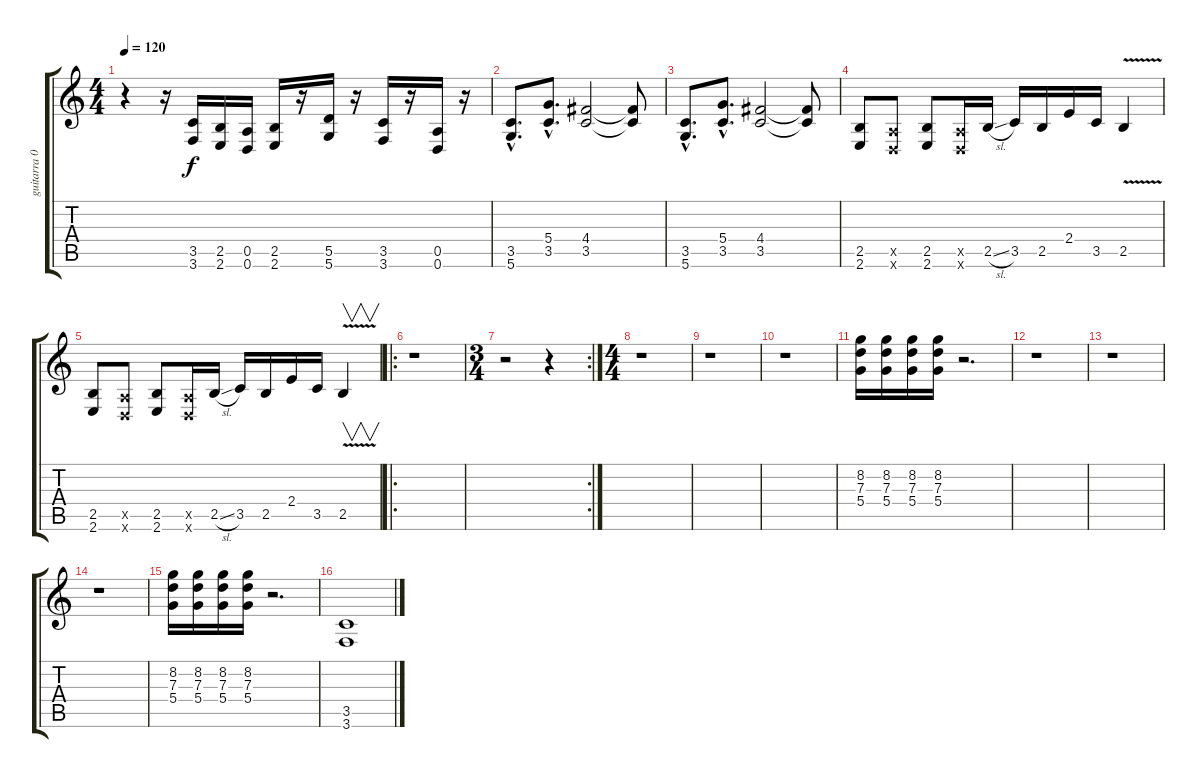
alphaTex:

\track ("guitarra 02" "guitarra 0") {instrument distortionguitar}
\staff {score tabs}
\tuning (E4 B3 G3 D3 A2 D2) {hide}
\ts (4 4)
\tempo 120
\clef g2
\ks c
r.4{dy f} r.16 (3.5 3.6).16 (2.5 2.6).16 (0.5 0.6).16 (2.5 2.6).16 r.16 (5.5 5.6).16 r.16 (3.5 3.6).16 r.16 (0.5 0.6).16 r.16 |
(3.5{hac} 5.6{hac}).8{d} (5.4{hac} 3.5{hac}).8{d} (4.4 3.5).2 (4.4{t} 3.5{t}).8 |
(3.5{hac} 5.6{hac}).8{d} (5.4{hac} 3.5{hac}).8{d} (4.4 3.5).2 (4.4{t} 3.5{t}).8 |
(2.5 2.6).8 (0.5{x} 0.6{x}).8 (2.5 2.6).8 (0.5{x} 0.6{x}).16 2.5{sl}.16 3.5.16 2.5.16 2.4.16 3.5.16 2.5{v}.4 |
(2.5 2.6).8 (0.5{x} 0.6{x}).8 (2.5 2.6).8 (0.5{x} 0.6{x}).16 2.5{sl}.16 3.5.16 2.5.16 2.4.16 3.5.16 2.5{v}.4{v instrument guitarharmonics} |
\ro
r.1 |
\rc 2
\ts (3 4)
r.2 r.4 |
\ts (4 4)
r.1 |
r.1 |
r.1 |
(8.2 7.3 5.4).16{instrument distortionguitar} (8.2 7.3 5.4).16 (8.2 7.3 5.4).16 (8.2 7.3 5.4).16 r.2{d} |
r.1 |
r.1 |
r.1 |
(8.2 7.3 5.4).16{instrument distortionguitar} (8.2 7.3 5.4).16 (8.2 7.3 5.4).16 (8.2 7.3 5.4).16 r.2{d} |
(3.5 3.6).1
